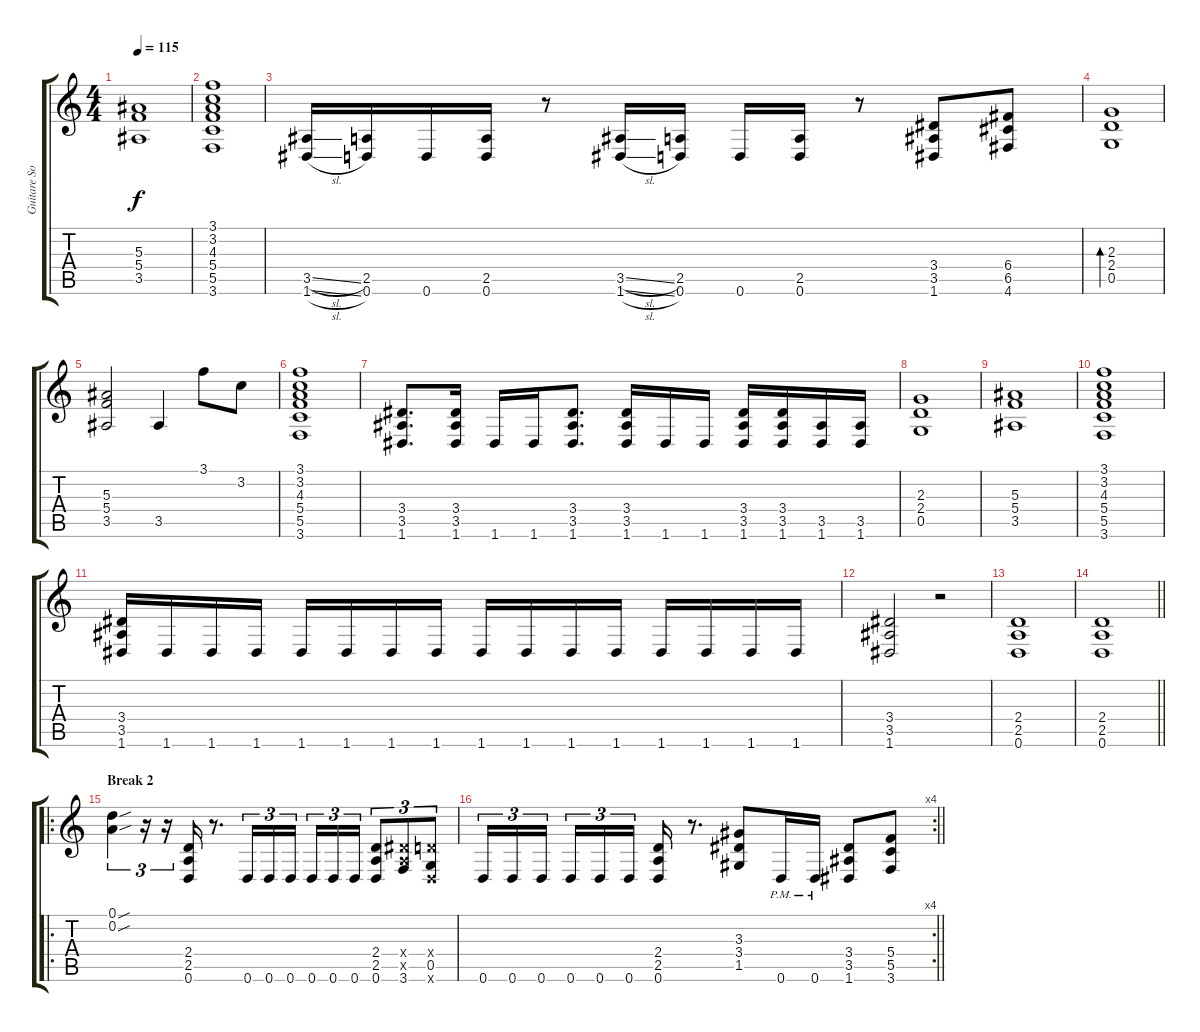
\track ("Guitare Solo" "Guitare So") {instrument distortionguitar}
\staff {score tabs}
\tuning (D4 A3 F3 C3 G2 D2) {hide}
\ts (4 4)
\tempo 115
\clef g2
\ks c
(5.3 5.4 3.5).1{dy f} |
(3.1 3.2 4.3 5.4 5.5 3.6).1 |
(3.5{sl} 1.6{sl}).16 (2.5 0.6).16 0.6.16 (2.5 0.6).16 r.8 (3.5{sl} 1.6{sl}).16 (2.5 0.6).16 0.6.16 (2.5 0.6).16 r.8 (3.4 3.5 1.6).8 (6.4 6.5 4.6).8 |
(2.3 2.4 0.5).1{bd 240} |
(5.3 5.4 3.5).2 3.5.4 3.1.8 3.2.8 |
(3.1 3.2 4.3 5.4 5.5 3.6).1 |
(3.4 3.5 1.6).8{d} (3.4 3.5 1.6).16 1.6.16 1.6.16 (3.4 3.5 1.6).8{d} (3.4 3.5 1.6).16 1.6.16 1.6.16 (3.4 3.5 1.6).16 (3.4 3.5 1.6).16 (3.5 1.6).16 (3.5 1.6).16 |
(2.3 2.4 0.5).1 |
(5.3 5.4 3.5).1 |
(3.1 3.2 4.3 5.4 5.5 3.6).1 |
(3.4 3.5 1.6).16 1.6.16 1.6.16 1.6.16 1.6.16 1.6.16 1.6.16 1.6.16 1.6.16 1.6.16 1.6.16 1.6.16 1.6.16 1.6.16 1.6.16 1.6.16 |
(3.4 3.5 1.6).2 r.2 |
(2.4 2.5 0.6).1 |
\barLineRight lightlight
(2.4 2.5 0.6).1 |
\ro
\section ("" "Break 2")
(0.1{sou} 0.2{sou}).4{tu (3 2)} r.16{tu (3 2)} r.16{tu (3 2)} (2.4 2.5 0.6).16 r.8{d} 0.6.16{tu (3 2)} 0.6.16{tu (3 2)} 0.6.16{tu (3 2) beam splitsecondary} 0.6.16{tu (3 2)} 0.6.16{tu (3 2)} 0.6.16{tu (3 2)} (2.4 2.5 0.6).8{tu (3 2)} (3.4{x} 2.5{x} 3.6).8{tu (3 2)} (2.4{x} 0.5 0.6{x}).8{tu (3 2)} |
\rc 4
\barLineRight lightlight
0.6.16{tu (3 2)} 0.6.16{tu (3 2)} 0.6.16{tu (3 2) beam splitsecondary} 0.6.16{tu (3 2)} 0.6.16{tu (3 2)} 0.6.16{tu (3 2)} (2.4 2.5 0.6).16 r.8{d} (3.3 3.4 1.5).8 0.6{pm}.16 0.6{pm}.16 (3.4 3.5 1.6).8 (5.4 5.5 3.6).8
